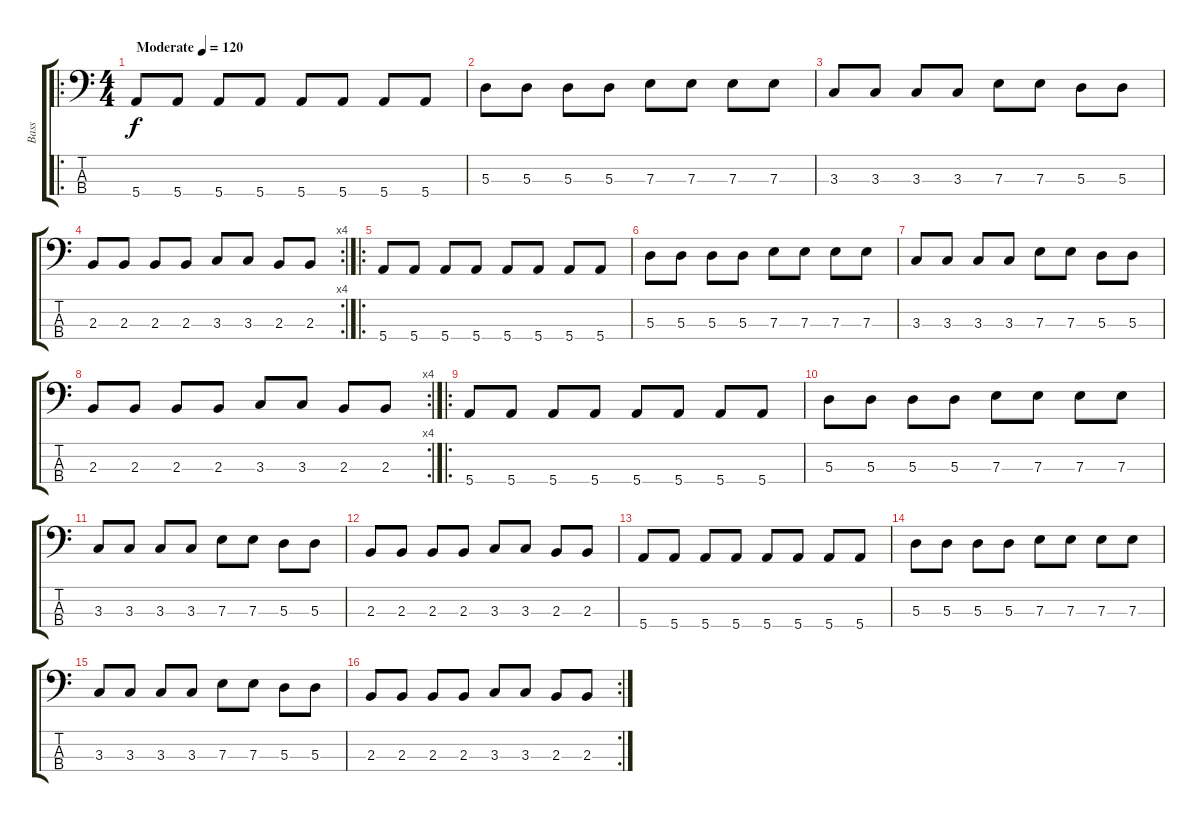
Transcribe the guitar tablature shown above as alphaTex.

\track ("Bass" "Bass") {instrument electricbassfinger}
\staff {score tabs}
\tuning (G2 D2 A1 E1) {hide}
\ro
\ts (4 4)
\tempo (120 "Moderate")
\clef f4
\ks c
5.4.8{dy f instrument electricbassfinger} 5.4.8 5.4.8 5.4.8 5.4.8 5.4.8 5.4.8 5.4.8 |
5.3.8 5.3.8 5.3.8 5.3.8 7.3.8 7.3.8 7.3.8 7.3.8 |
3.3.8 3.3.8 3.3.8 3.3.8 7.3.8 7.3.8 5.3.8 5.3.8 |
\rc 4
2.3.8 2.3.8 2.3.8 2.3.8 3.3.8 3.3.8 2.3.8 2.3.8 |
\ro
5.4.8 5.4.8 5.4.8 5.4.8 5.4.8 5.4.8 5.4.8 5.4.8 |
5.3.8 5.3.8 5.3.8 5.3.8 7.3.8 7.3.8 7.3.8 7.3.8 |
3.3.8 3.3.8 3.3.8 3.3.8 7.3.8 7.3.8 5.3.8 5.3.8 |
\rc 4
2.3.8 2.3.8 2.3.8 2.3.8 3.3.8 3.3.8 2.3.8 2.3.8 |
\ro
5.4.8 5.4.8 5.4.8 5.4.8 5.4.8 5.4.8 5.4.8 5.4.8 |
5.3.8 5.3.8 5.3.8 5.3.8 7.3.8 7.3.8 7.3.8 7.3.8 |
3.3.8 3.3.8 3.3.8 3.3.8 7.3.8 7.3.8 5.3.8 5.3.8 |
2.3.8 2.3.8 2.3.8 2.3.8 3.3.8 3.3.8 2.3.8 2.3.8 |
5.4.8 5.4.8 5.4.8 5.4.8 5.4.8 5.4.8 5.4.8 5.4.8 |
5.3.8 5.3.8 5.3.8 5.3.8 7.3.8 7.3.8 7.3.8 7.3.8 |
3.3.8 3.3.8 3.3.8 3.3.8 7.3.8 7.3.8 5.3.8 5.3.8 |
\rc 2
2.3.8 2.3.8 2.3.8 2.3.8 3.3.8 3.3.8 2.3.8 2.3.8
